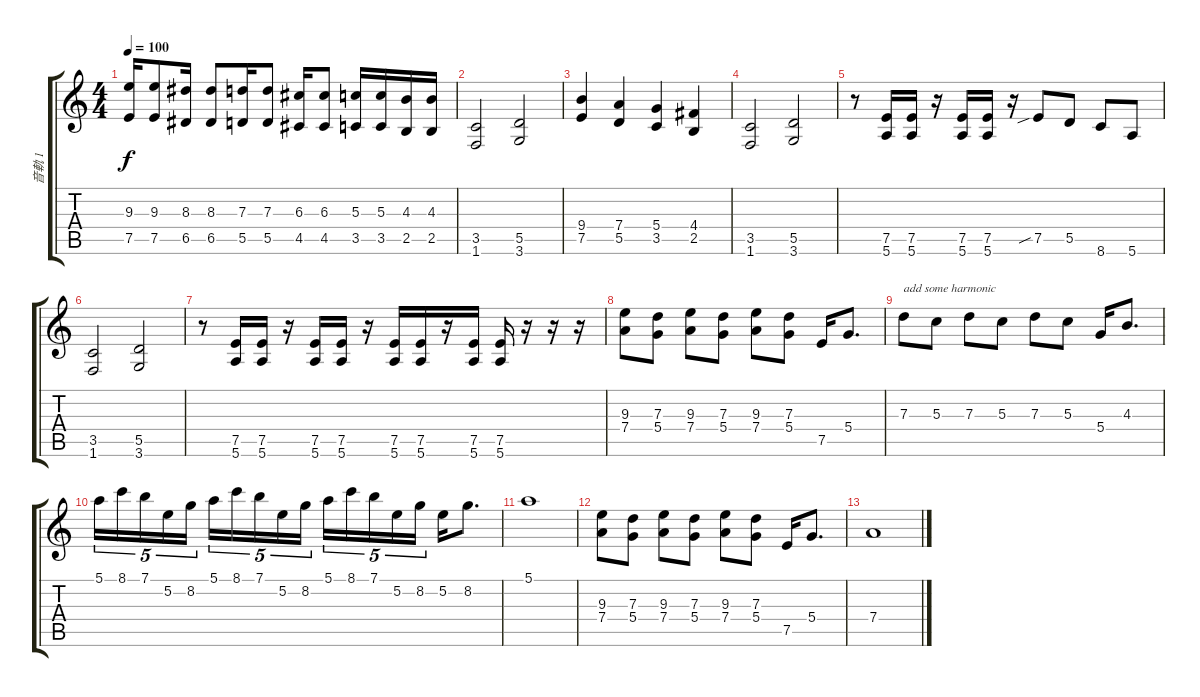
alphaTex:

\track ("音軌 1" "音軌 1") {instrument overdrivenguitar}
\staff {score tabs}
\tuning (E4 B3 G3 D3 A2 E2) {hide}
\ts (4 4)
\tempo 100
\clef g2
\ks c
(9.3 7.5).16{dy f instrument overdrivenguitar} (9.3 7.5).8 (8.3 6.5).16 (8.3 6.5).8 (7.3 5.5).16 (7.3 5.5).8 (6.3 4.5).16 (6.3 4.5).8 (5.3 3.5).16 (5.3 3.5).16 (4.3 2.5).16 (4.3 2.5).16 |
(3.5 1.6).2 (5.5 3.6).2 |
(9.4 7.5).4 (7.4 5.5).4 (5.4 3.5).4 (4.4 2.5).4 |
(3.5 1.6).2 (5.5 3.6).2 |
r.8 (7.5 5.6).16 (7.5 5.6).16 r.16 (7.5 5.6).16 (7.5 5.6).16 r.16 7.5{sib}.8 5.5.8 8.6.8 5.6.8 |
(3.5 1.6).2 (5.5 3.6).2 |
r.8 (7.5 5.6).16 (7.5 5.6).16 r.16 (7.5 5.6).16 (7.5 5.6).16 r.16 (7.5 5.6).16 (7.5 5.6).16 r.16 (7.5 5.6).16 (7.5 5.6).16 r.16 r.16 r.16 |
(9.3 7.4).8 (7.3 5.4).8 (9.3 7.4).8 (7.3 5.4).8 (9.3 7.4).8 (7.3 5.4).8 7.5.16 5.4.8{d} |
7.3.8{txt "add some harmonic"} 5.3.8 7.3.8 5.3.8 7.3.8 5.3.8 5.4.16 4.3.8{d} |
5.1.16{tu (5 4)} 8.1.16{tu (5 4)} 7.1.16{tu (5 4)} 5.2.16{tu (5 4)} 8.2.16{tu (5 4)} 5.1.16{tu (5 4)} 8.1.16{tu (5 4)} 7.1.16{tu (5 4)} 5.2.16{tu (5 4)} 8.2.16{tu (5 4)} 5.1.16{tu (5 4)} 8.1.16{tu (5 4)} 7.1.16{tu (5 4)} 5.2.16{tu (5 4)} 8.2.16{tu (5 4)} 5.2.16 8.2.8{d} |
5.1.1 |
(9.3 7.4).8 (7.3 5.4).8 (9.3 7.4).8 (7.3 5.4).8 (9.3 7.4).8 (7.3 5.4).8 7.5.16 5.4.8{d} |
7.4.1
